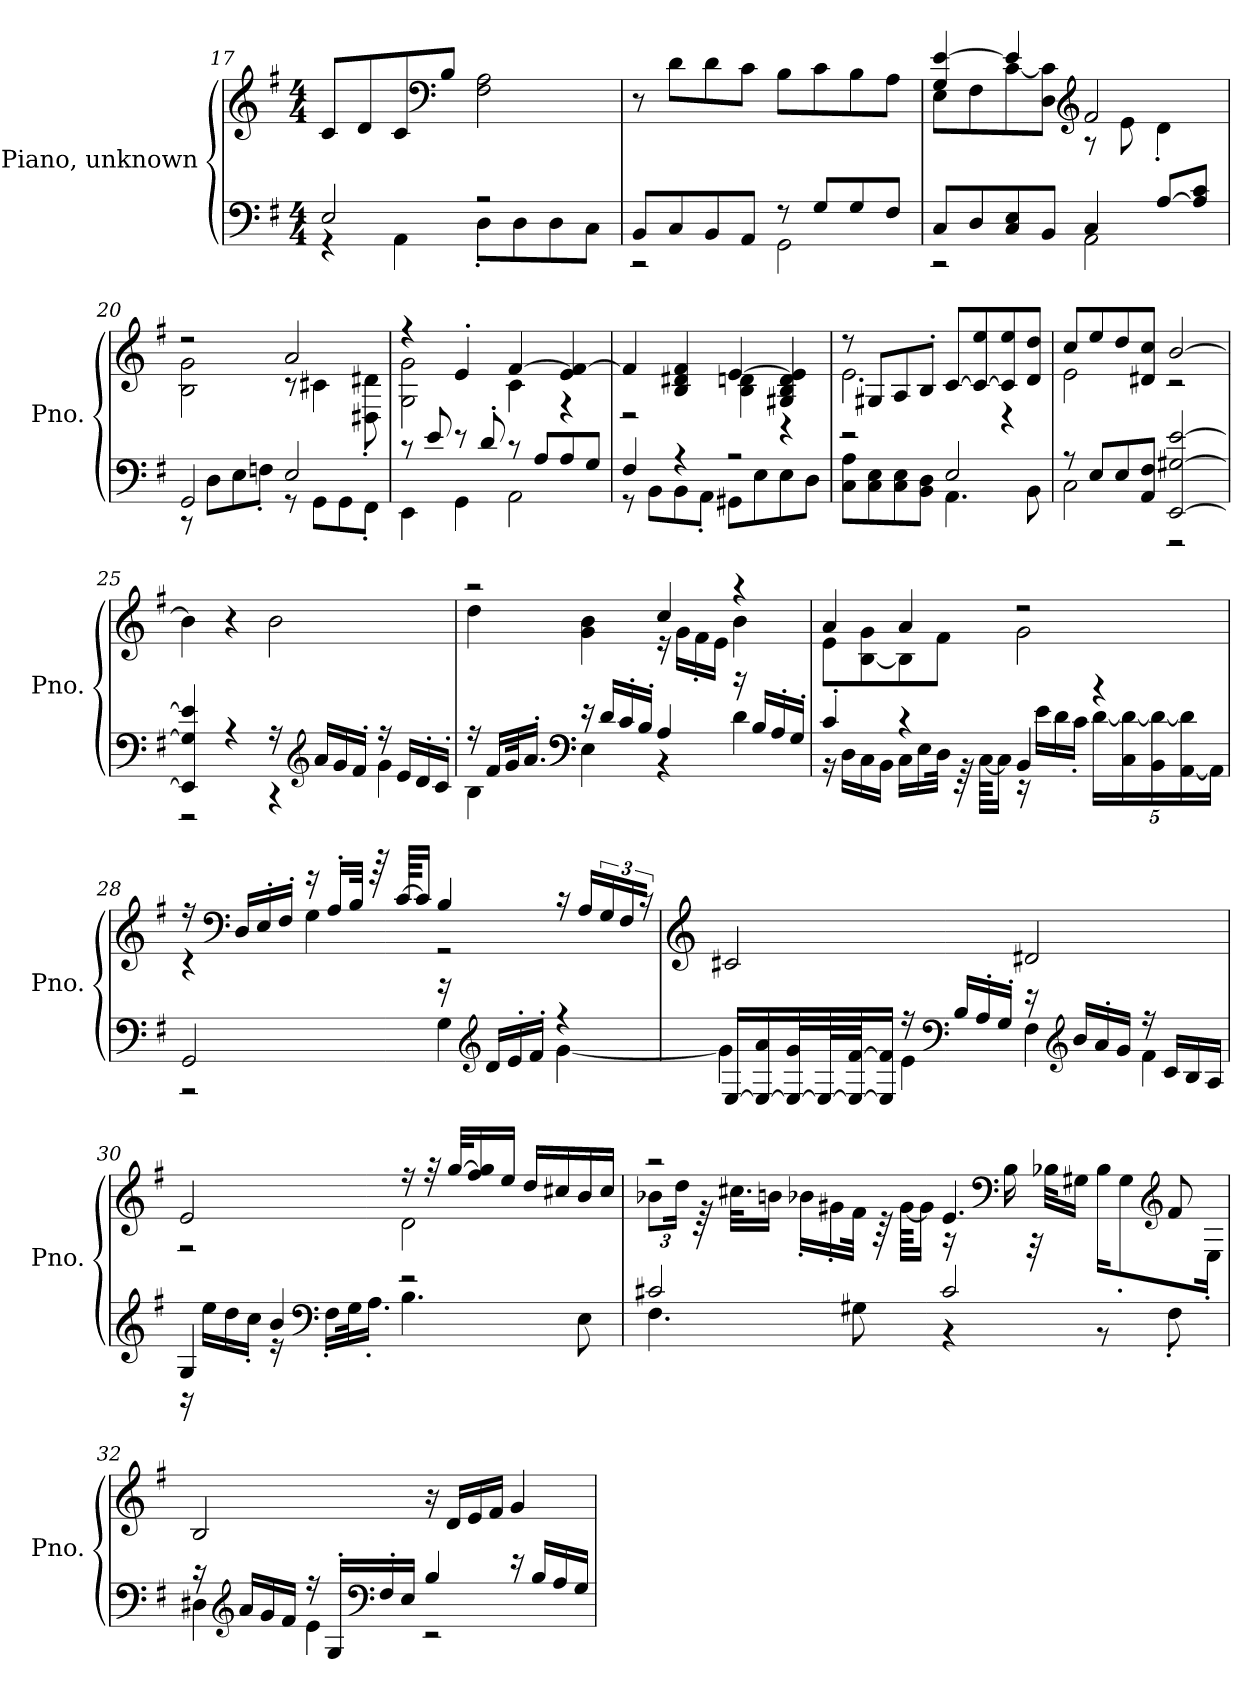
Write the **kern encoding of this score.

**kern	**kern
*part1	*part1
*staff2	*staff1
*I"Piano, unknown	*
*I'Pno.	*
*clefF4	*clefG2
*k[f#]	*k[f#]
*M4/4	*M4/4
=17	=17
*^	*
2E/	4r	8c/L
.	.	8d/
.	4AA\	8c/
*	*	*clefF4
.	.	8B/J
2r	8D'\L	2F#\ 2A\
.	8D\	.
.	8D\	.
.	8C\J	.
=18	=18	=18
8BB/L	2r	8r
8C/	.	8d\L
8BB/	.	8d\
8AA/J	.	8c\J
8r	2GG\	8B\L
8G/L	.	8c\
8G/	.	8B\
8F#/J	.	8A\J
!!LO:LB:g=z
=19	=19	=19
*	*	*^
8C/L	2r	4G/ [4e/	8E\L
8D/	.	.	8F#\
8C/ 8E/	.	4e/]	[8c\
8BB/J	.	.	8D\ 8c\]J
*	*	*clefG2	*
4C/	2AA\	2f#/	8r
.	.	.	8e\
[8A/L	.	.	4d'\
8A/] 8c/J	.	.	.
=20	=20	=20	=20
2GG/	8r	2r	2B\ 2g\
.	8D\L	.	.
.	8E\	.	.
.	8Fn'\J	.	.
2E/	8r	2a/	8r
.	8GG\L	.	4c#X\
.	8GG\	.	.
.	8FF#'\J	.	8D#X\' 8d#X\'
=21	=21	=21	=21
8r	4EE\	4r	2G\ 2g\
8e/	.	.	.
8r	4GG\	4e'/	.
8d'/	.	.	.
8r	2AA\	[4f#/	4c\
8A/L	.	.	.
8A/	.	4e/ 4f#/_	4r
8G/J	.	.	.
=22	=22	=22	=22
4F#/	8r	4f#/]	2r
.	8BB\L	.	.
4r	8BB\	4B/ 4d#X/ 4f#/	.
.	8AA'\J	.	.
2r	8GG#X\L	[4e/	4B\ 4dn\
.	8E\	.	.
.	8E\	4G#X/ 4B/ 4d/ 4e/]	4r
.	8D\J	.	.
!!LO:PB:g=z	!!
=23	=23	=23	=23
2r	8C\ 8A\L	8r	2.e\
.	8C\ 8E\	8G#X/L	.
.	8C\ 8E\	8A/	.
.	8BB\ 8D\J	8B'/J	.
2E/	4.AA\	[8c/L	.
.	.	8c/_ 8ee/	.
.	.	8c/] 8ee/	4r
.	8BB\	8d/ 8dd/J	.
=24	=24	=24	=24
8r	2C\	8cc/L	2e\
8E/L	.	8ee/	.
8E/	.	8dd/	.
8AA/ 8F#/J	.	8d#X/ 8cc/J	.
[2EE/ [2G#X/ [2e/	2r	[2b/	2r
*	*	*v	*v
=25	=25	=25
4EE/] 4G#/] 4e/]	2r	4b\]
4r	.	4r
16r	4r	2b\
*clefG2	*	*
16a/LL	.	.
16g/	.	.
16f#'/JJ	.	.
16r	4g\	.
16e/LL	.	.
16d'/	.	.
16c'/JJ	.	.
!!LO:LB:g=z
=26	=26	=26
*	*	*^
16r	4B\	2r	4dd\
16f#/LL	.	.	.
32g/K	.	.	.
16.a'/JJ	.	.	.
*clefF4	*	*	*
16r	4E\	.	4g\ 4b\
16d/LL	.	.	.
16c'/	.	.	.
16B'/JJ	.	.	.
4A/	4r	4cc/	16r
.	.	.	16g\LL
.	.	.	16f#'\
.	.	.	16e\JJ
16r	4d\	4r	4b\
16B/LL	.	.	.
16A'/	.	.	.
16G'/JJ	.	.	.
=27	=27	=27	=27
4c'/	16r	4a/	8e\L
.	16D\LL	.	.
.	16C\	.	[8B\ 8g\
.	16BB\JJ	.	.
4r	16C\LL	4a/	8B\]
.	16E\	.	.
.	32D\JJk	.	8f#\J
.	64r	.	.
.	[64C\KKLL	.	.
.	16C\JJ]	.	.
4BB/	16r	2r	2g\
.	16e\LL	.	.
.	16d\	.	.
.	16c'\JJ	.	.
*	*Xbrackettup	*	*
4r	[20d\LL	.	.
.	20C\ 20d\_	.	.
.	20BB\ 20d\_	.	.
.	[20AA\ 20d\]	.	.
.	20AA\JJ]	.	.
!!LO:LB:g=z	!!
=28	=28	=28	=28
2GG/	2r	16r	4r
*	*	*clefF4	*
.	.	16D/LL	.
.	.	16E'/	.
.	.	16F#'/JJ	.
.	.	16r	4G\
.	.	16A'/LL	.
.	.	32B/JJk	.
.	.	64r	.
.	.	[64c/KKLL	.
.	.	16c/JJ]	.
16r	4G\	4B/	2r
*clefG2	*	*	*
16d/LL	.	.	.
16e'/	.	.	.
16f#'/JJ	.	.	.
4r	[4g\	16r	.
.	.	16A/LL	.
.	.	24G/	.
.	.	24F#/JJ	.
.	.	24r	.
*	*	*v	*v
!!LO:LB:g=z
=29	=29	=29
*	*	*clefG2
[16E/LL	4g\]	2c#X/
16E/_ 16a/	.	.
32E/_ 32g/L	.	.
64E/L_	.	.
64E/_ [64f#/JJ	.	.
16E/] 16f#/]JJ	.	.
16r	4e\	.
*clefF4	*	*
16B/LL	.	.
16A'/	.	.
16G'/JJ	.	.
16r	4F#\	2d#X/
*clefG2	*	*
16b/LL	.	.
16a'/	.	.
16g/JJ	.	.
16r	4f#\	.
16c/LL	.	.
16B/	.	.
16A/JJ	.	.
!!LO:LB:g=z
=30	=30	=30
*	*	*^
4G/	16r	2e/	2r
.	16ee\LL	.	.
.	16dd\	.	.
.	16cc'\JJ	.	.
4b/	16r	.	.
*clefF4	*	*	*
.	16F#'\LL	.	.
.	32G\K	.	.
.	16.A'\JJ	.	.
2r	4.B\	16r	2d\
.	.	32r	.
.	.	[32gg/KLL	.
.	.	16ff#/ 16gg/]	.
.	.	16ee/JJ	.
.	.	16dd/LL	.
.	.	16cc#X/	.
.	8E\	16b/	.
.	.	16cc#/JJ	.
!!LO:LB:g=z	!!
=31	=31	=31	=31
*	*	*	*Xbrackettup
2c#X/	4.F#\	2r	12b-X\L
.	.	.	24dd\Jk
.	.	.	64r
.	.	.	32.cc#X\KLL
.	.	.	16bn\JJ
.	.	.	16b-X'\LL
.	.	.	16g#X'\
.	8G#X\	.	32f#\JJk
.	.	.	64r
.	.	.	[64g#\KKLL
.	.	.	16g#\JJ]
2c#/	4r	4.e/	16r
*	*	*clefF4	*
.	.	.	16B\
.	.	.	32r
.	.	.	32B-X\KLL
.	.	.	16G#X\JJ
.	8r	.	16B-\KL
.	.	.	8G#'\
*	*	*clefG2	*
.	8F#'\	8f#/	.
.	.	.	16E'\Jk
*	*	*v	*v
!!LO:PB:g=z
=32	=32	=32
16r	4D#X\	2B/
*clefG2	*	*
16a/LL	.	.
16g/	.	.
16f#/JJ	.	.
16r	4e\	.
16G'/LL	.	.
*clefF4	*	*
16F#'/	.	.
16E/JJ	.	.
4B/	2r	16r
.	.	16d/LL
.	.	16e/
.	.	16f#/JJ
16r	.	4g/
16B/LL	.	.
16A/	.	.
16G/JJ	.	.
*v	*v	*
=	=
*-	*-
